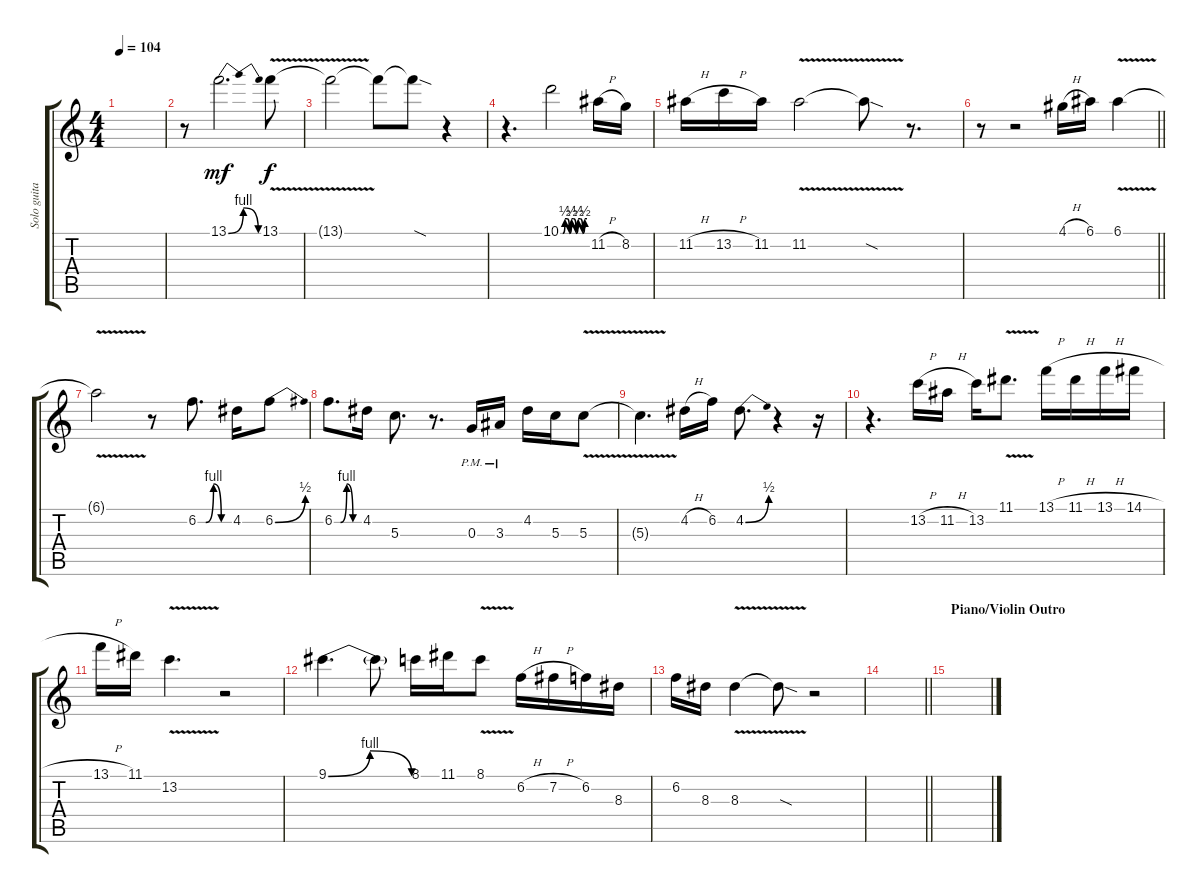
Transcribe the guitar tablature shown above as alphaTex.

\track ("Solo guitar" "Solo guita") {instrument distortionguitar}
\staff {score tabs}
\tuning (E4 B3 G3 D3 A2 E2) {hide}
\ts (4 4)
\tempo 104
\clef g2
\ks c
|
r.8{volume 16} 13.1{be (bendrelease 0 0 15 4 53 4 60 0)}.2{d dy mf} 13.1{v}.8{dy f} |
13.1{t}.2 13.1{t}.8 13.1{sod t}.8 r.4 |
r.4{d} 10.1{be (custom 0 0 5 0 10 2 15 2 20 0 25 2 30 2 35 0 40 2 45 2 50 0 55 2 60 2)}.2 11.2{h}.16 8.2.16 |
11.2{h}.16 13.2{h}.16 11.2.16 11.2{v}.2 11.2{sod t}.8 r.8{d} |
\barLineRight lightlight
r.8 r.2 4.1{h}.16 6.1.16 6.1{v}.4{volume 0} |
6.1{t}.2 r.8{volume 16} 6.2{be (custom 0 0 15 0 30 4 45 0 60 0)}.8{d} 4.2.16 6.2{be (bend 0 0 60 2)}.8 |
6.2{be (custom 0 0 15 0 30 4 45 0 60 0)}.8{d} 4.2.16 5.3.8{d} r.8{d} 0.3{pm}.16 3.3{pm}.16 4.2.16 5.3.16 5.3{v}.8 |
5.3{t}.4{d} 4.2{h}.16 6.2.16 4.2{be (bend 0 0 60 2)}.8{d} r.4 r.16 |
r.4{d} 13.2{h}.16 11.2{h}.16 13.2.16 11.1{v}.8{d} 13.1{h}.16 11.1{h}.16 13.1{h}.16 14.1{h}.16 |
13.1{h}.16 11.1.16 13.2{v}.4{d} r.2 |
9.1{be (bendrelease 0 0 10 4 45 4 60 0)}.4{d volume 0} 9.1{t}.8 8.1.16 11.1.16 8.1{v}.8 6.2{h}.16 7.2{h}.16 6.2.16 8.3.16 |
6.2.16 8.3.16 8.3{v}.4 8.3{sod t}.8 r.2 |
\barLineRight lightlight
|
\section ("" "Piano/Violin Outro")
